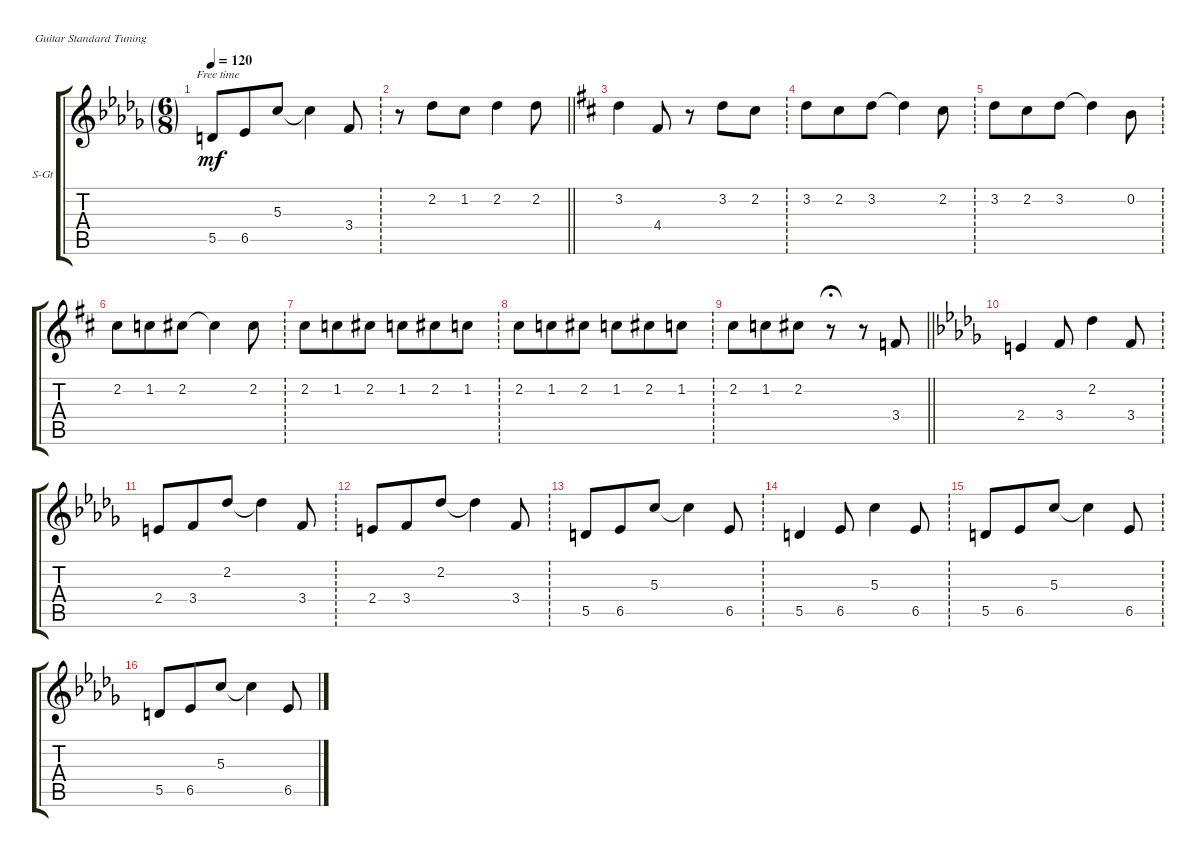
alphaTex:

\defaultSystemsLayout 4
\bracketExtendMode groupsimilarinstruments
\firstSystemTrackNameOrientation horizontal
\otherSystemsTrackNameOrientation horizontal
\track ("Steel Guitar" "S-Gt") {solo instrument acousticguitarsteel}
\staff {score tabs}
\tuning (E4 B3 G3 D3 A2 E2)
\ts (6 8)
\ft
\tempo 120
\clef g2
\ks bbminor
5.5.8{dy mf} 6.5.8 5.3.8 5.3{t}.4 3.4.8 |
\ft
\barLineRight lightlight
r.8 2.2.8 1.2.8 2.2.4 2.2.8 |
\ft
\ks bminor
3.2.4 4.4.8 r.8 3.2.8 2.2.8 |
\ft
3.2.8 2.2.8 3.2.8 3.2{t}.4 2.2.8 |
\ft
3.2.8 2.2.8 3.2.8 3.2{t}.4 0.2.8 |
\ft
2.2.8 1.2.8 2.2.8 2.2{t}.4 2.2.8 |
\ft
2.2.8 1.2.8 2.2.8 1.2.8 2.2.8 1.2.8 |
\ft
2.2.8 1.2.8 2.2.8 1.2.8 2.2.8 1.2.8 |
\ft
\barLineRight lightlight
2.2.8 1.2.8 2.2.8 r.8{fermata (medium 1)} r.8 3.4.8 |
\ft
\ks bbminor
2.4.4 3.4.8 2.2.4 3.4.8 |
\ft
2.4.8 3.4.8 2.2.8 2.2{t}.4 3.4.8 |
\ft
2.4.8 3.4.8 2.2.8 2.2{t}.4 3.4.8 |
\ft
5.5.8 6.5.8 5.3.8 5.3{t}.4 6.5.8 |
\ft
5.5.4 6.5.8 5.3.4 6.5.8 |
\ft
5.5.8 6.5.8 5.3.8 5.3{t}.4 6.5.8 |
\ft
5.5.8 6.5.8 5.3.8 5.3{t}.4 6.5.8
